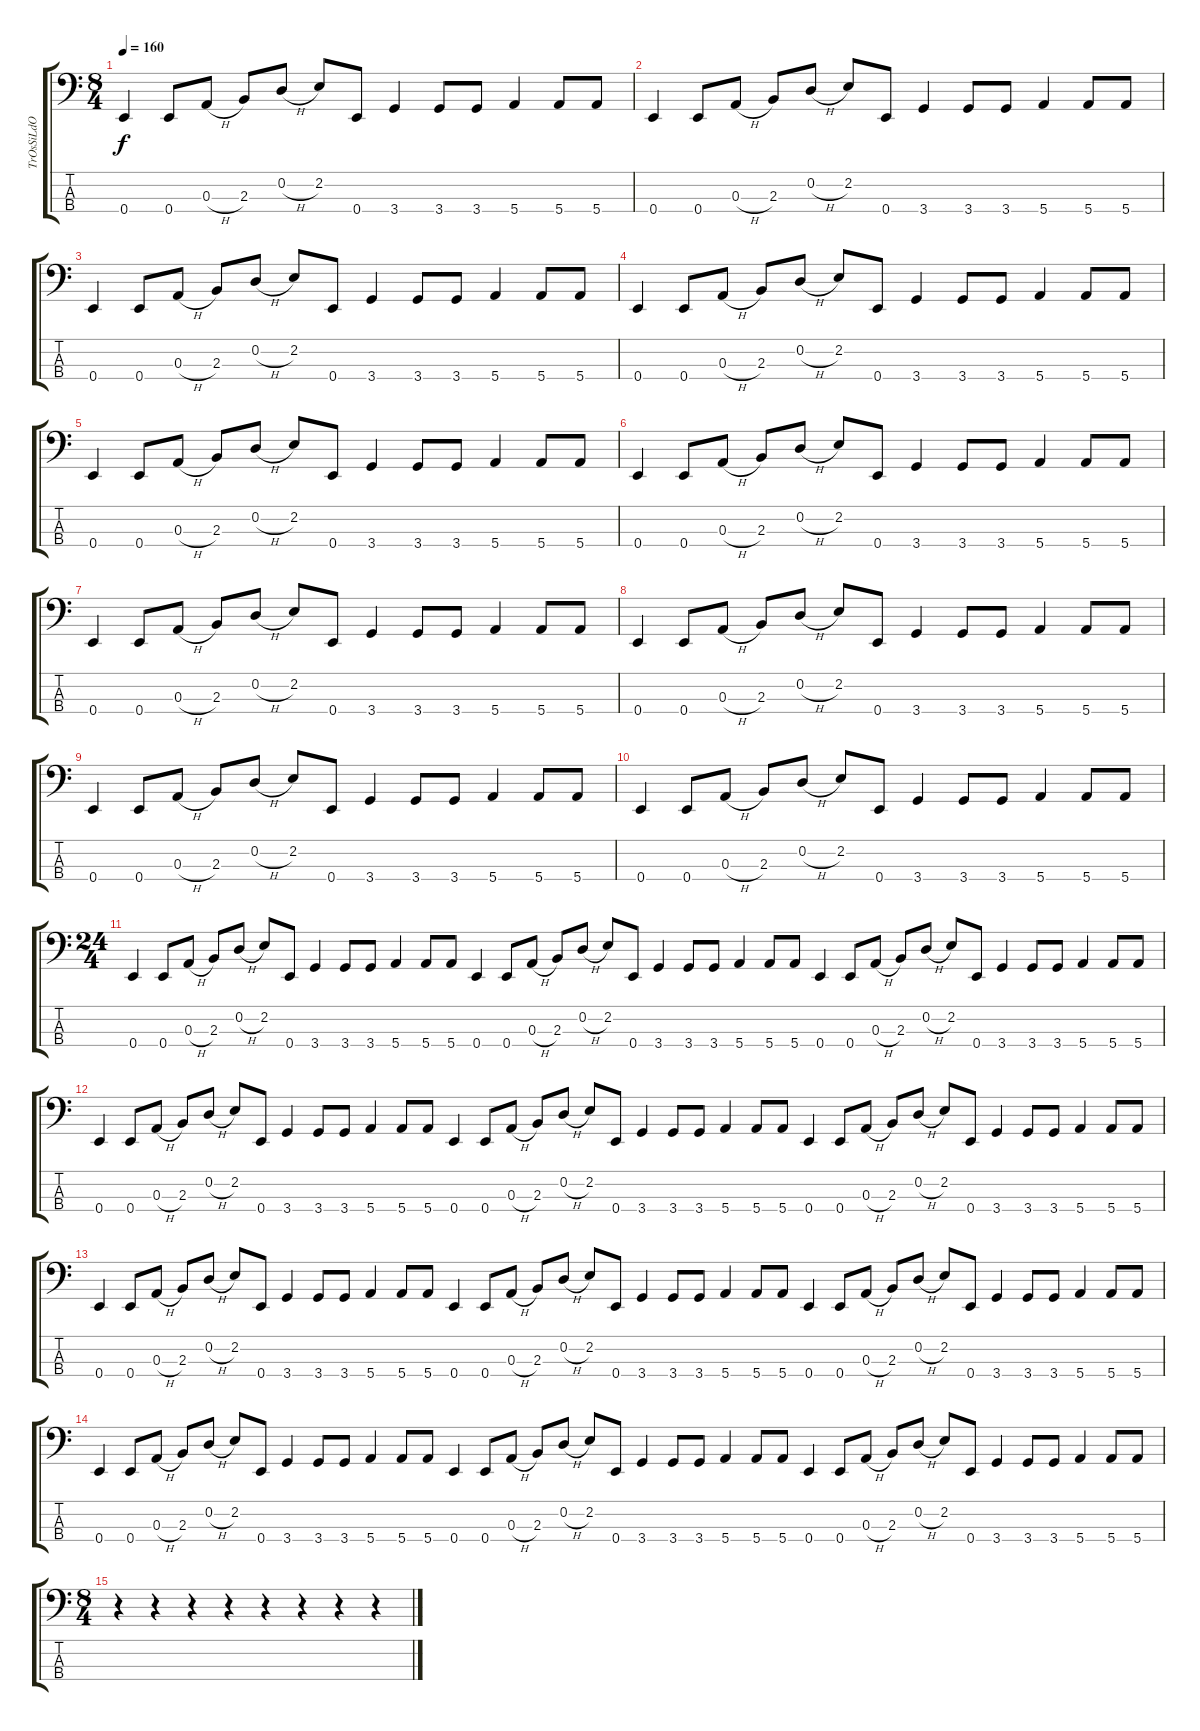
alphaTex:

\track ("TrOsSiLdO" "TrOsSiLdO") {instrument slapbass1}
\staff {score tabs}
\tuning (G2 D2 A1 E1) {hide}
\ts (8 4)
\tempo 160
\clef f4
\ks c
0.4.4{dy f instrument slapbass1} 0.4.8 0.3{h}.8 2.3.8 0.2{h}.8 2.2.8 0.4.8 3.4.4 3.4.8 3.4.8 5.4.4 5.4.8 5.4.8 |
0.4.4 0.4.8 0.3{h}.8 2.3.8 0.2{h}.8 2.2.8 0.4.8 3.4.4 3.4.8 3.4.8 5.4.4 5.4.8 5.4.8 |
0.4.4 0.4.8 0.3{h}.8 2.3.8 0.2{h}.8 2.2.8 0.4.8 3.4.4 3.4.8 3.4.8 5.4.4 5.4.8 5.4.8 |
0.4.4 0.4.8 0.3{h}.8 2.3.8 0.2{h}.8 2.2.8 0.4.8 3.4.4 3.4.8 3.4.8 5.4.4 5.4.8 5.4.8 |
0.4.4 0.4.8 0.3{h}.8 2.3.8 0.2{h}.8 2.2.8 0.4.8 3.4.4 3.4.8 3.4.8 5.4.4 5.4.8 5.4.8 |
0.4.4 0.4.8 0.3{h}.8 2.3.8 0.2{h}.8 2.2.8 0.4.8 3.4.4 3.4.8 3.4.8 5.4.4 5.4.8 5.4.8 |
0.4.4 0.4.8 0.3{h}.8 2.3.8 0.2{h}.8 2.2.8 0.4.8 3.4.4 3.4.8 3.4.8 5.4.4 5.4.8 5.4.8 |
0.4.4 0.4.8 0.3{h}.8 2.3.8 0.2{h}.8 2.2.8 0.4.8 3.4.4 3.4.8 3.4.8 5.4.4 5.4.8 5.4.8 |
0.4.4 0.4.8 0.3{h}.8 2.3.8 0.2{h}.8 2.2.8 0.4.8 3.4.4 3.4.8 3.4.8 5.4.4 5.4.8 5.4.8 |
0.4.4 0.4.8 0.3{h}.8 2.3.8 0.2{h}.8 2.2.8 0.4.8 3.4.4 3.4.8 3.4.8 5.4.4 5.4.8 5.4.8 |
\ts (24 4)
0.4.4 0.4.8 0.3{h}.8 2.3.8 0.2{h}.8 2.2.8 0.4.8 3.4.4 3.4.8 3.4.8 5.4.4 5.4.8 5.4.8 0.4.4 0.4.8 0.3{h}.8 2.3.8 0.2{h}.8 2.2.8 0.4.8 3.4.4 3.4.8 3.4.8 5.4.4 5.4.8 5.4.8 0.4.4 0.4.8 0.3{h}.8 2.3.8 0.2{h}.8 2.2.8 0.4.8 3.4.4 3.4.8 3.4.8 5.4.4 5.4.8 5.4.8 |
0.4.4 0.4.8 0.3{h}.8 2.3.8 0.2{h}.8 2.2.8 0.4.8 3.4.4 3.4.8 3.4.8 5.4.4 5.4.8 5.4.8 0.4.4 0.4.8 0.3{h}.8 2.3.8 0.2{h}.8 2.2.8 0.4.8 3.4.4 3.4.8 3.4.8 5.4.4 5.4.8 5.4.8 0.4.4 0.4.8 0.3{h}.8 2.3.8 0.2{h}.8 2.2.8 0.4.8 3.4.4 3.4.8 3.4.8 5.4.4 5.4.8 5.4.8 |
0.4.4 0.4.8 0.3{h}.8 2.3.8 0.2{h}.8 2.2.8 0.4.8 3.4.4 3.4.8 3.4.8 5.4.4 5.4.8 5.4.8 0.4.4 0.4.8 0.3{h}.8 2.3.8 0.2{h}.8 2.2.8 0.4.8 3.4.4 3.4.8 3.4.8 5.4.4 5.4.8 5.4.8 0.4.4 0.4.8 0.3{h}.8 2.3.8 0.2{h}.8 2.2.8 0.4.8 3.4.4 3.4.8 3.4.8 5.4.4 5.4.8 5.4.8 |
0.4.4 0.4.8 0.3{h}.8 2.3.8 0.2{h}.8 2.2.8 0.4.8 3.4.4 3.4.8 3.4.8 5.4.4 5.4.8 5.4.8 0.4.4 0.4.8 0.3{h}.8 2.3.8 0.2{h}.8 2.2.8 0.4.8 3.4.4 3.4.8 3.4.8 5.4.4 5.4.8 5.4.8 0.4.4 0.4.8 0.3{h}.8 2.3.8 0.2{h}.8 2.2.8 0.4.8 3.4.4 3.4.8 3.4.8 5.4.4 5.4.8 5.4.8 |
\ts (8 4)
r.4 r.4 r.4 r.4 r.4 r.4 r.4 r.4
